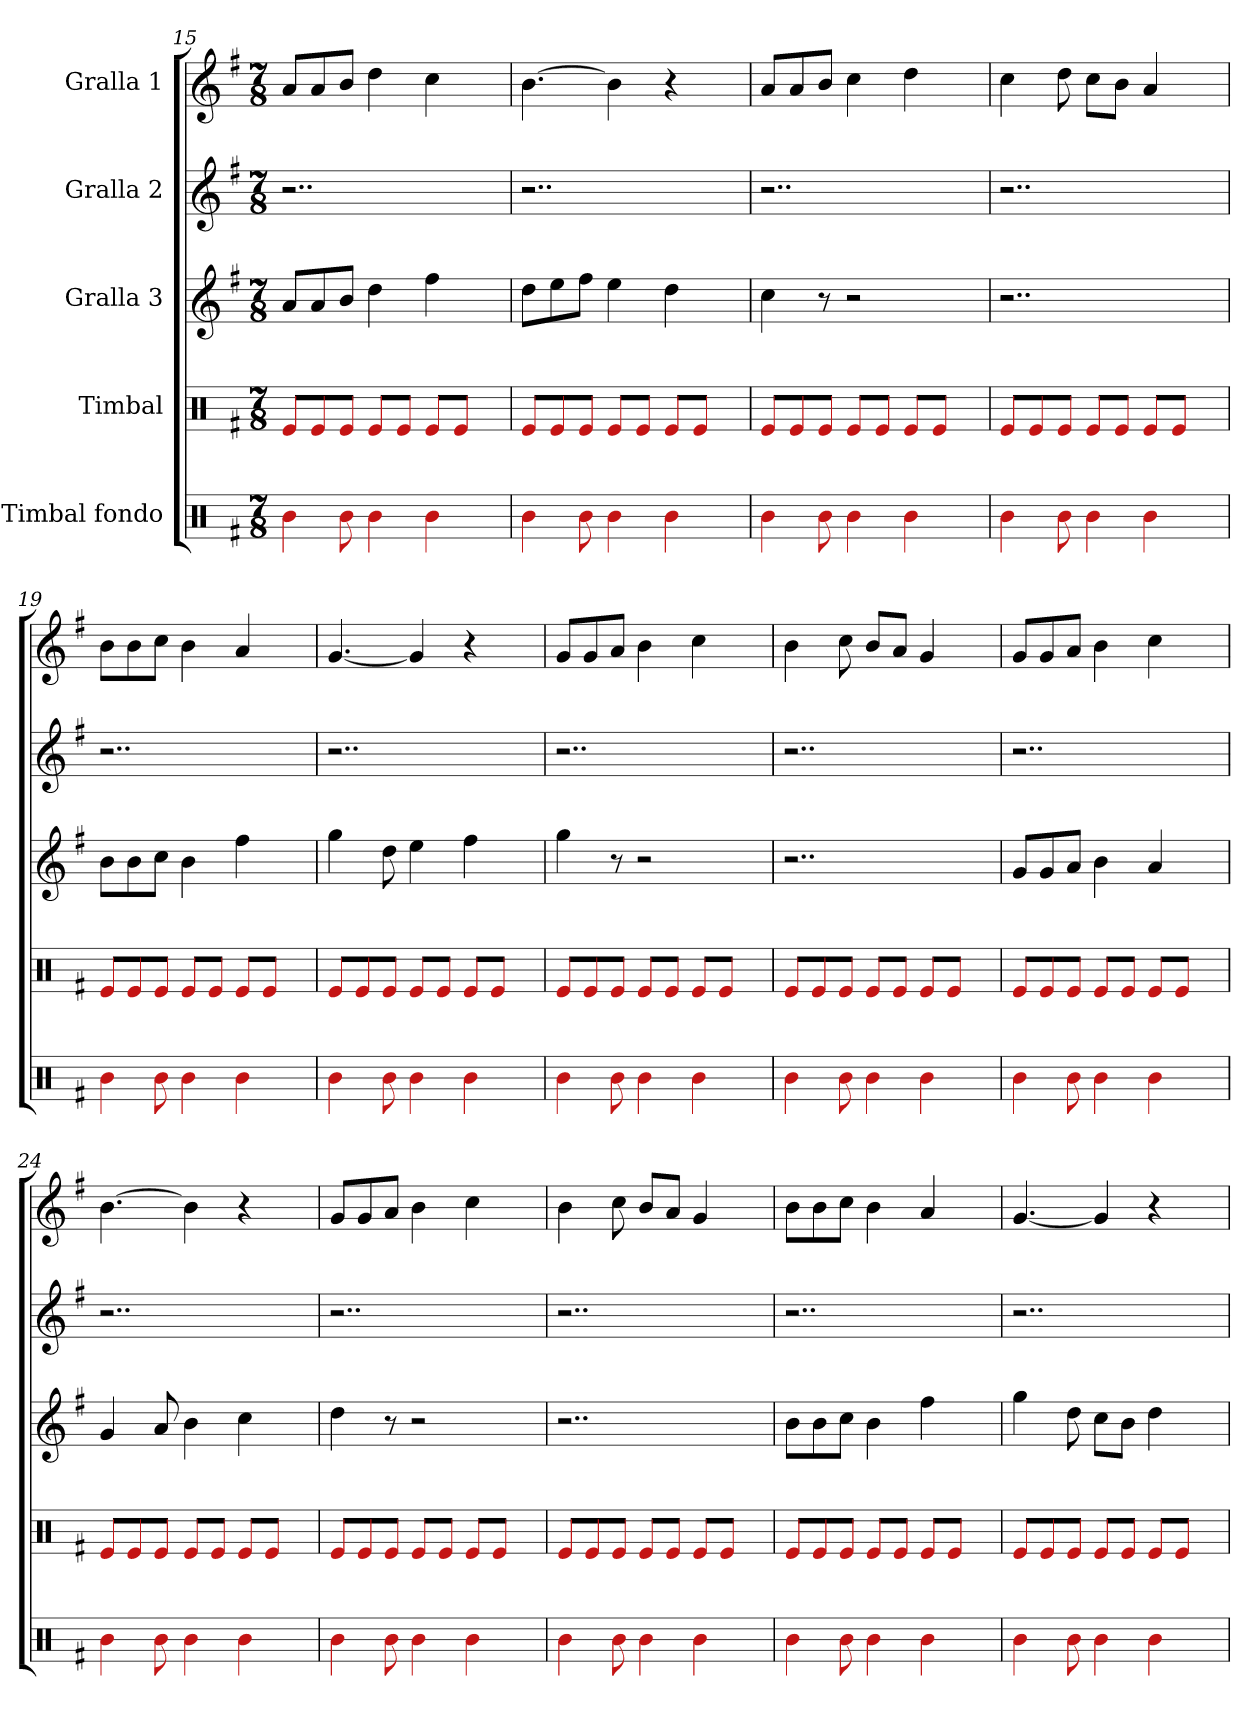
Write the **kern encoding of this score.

**kern	**kern	**kern	**kern	**kern
*part5	*part4	*part3	*part2	*part1
*staff5	*staff4	*staff3	*staff2	*staff1
*I"Timbal fondo	*I"Timbal	*I"Gralla 3	*I"Gralla 2	*I"Gralla 1
*clefX	*clefX	*clefG2	*clefG2	*clefG2
*k[f#]	*k[f#]	*k[f#]	*k[f#]	*k[f#]
*M7/8	*M7/8	*M7/8	*M7/8	*M7/8
=15	=15	=15	=15	=15
4b\	8e/L	8a/L	2..r	8a/L
.	8e/	8a/	.	8a/
8b\	8e/J	8b/J	.	8b/J
4b\	8e/L	4dd\	.	4dd\
.	8e/J	.	.	.
4b\	8e/L	4ff#\	.	4cc\
.	8e/J	.	.	.
8ryy	8ryy	8ryy	8ryy	8ryy
=16	=16	=16	=16	=16
4b\	8e/L	8dd\L	2..r	[4.b\
.	8e/	8ee\	.	.
8b\	8e/J	8ff#\J	.	.
4b\	8e/L	4ee\	.	4b\]
.	8e/J	.	.	.
4b\	8e/L	4dd\	.	4r
.	8e/J	.	.	.
8ryy	8ryy	8ryy	8ryy	8ryy
=17	=17	=17	=17	=17
4b\	8e/L	4cc\	2..r	8a/L
.	8e/	.	.	8a/
8b\	8e/J	8r	.	8b/J
4b\	8e/L	2r	.	4cc\
.	8e/J	.	.	.
4b\	8e/L	.	.	4dd\
.	8e/J	.	.	.
8ryy	8ryy	8ryy	8ryy	8ryy
!!LO:LB:g=z
=18	=18	=18	=18	=18
4b\	8e/L	2..r	2..r	4cc\
.	8e/	.	.	.
8b\	8e/J	.	.	8dd\
4b\	8e/L	.	.	8cc\L
.	8e/J	.	.	8b\J
4b\	8e/L	.	.	4a/
.	8e/J	.	.	.
8ryy	8ryy	8ryy	8ryy	8ryy
=19	=19	=19	=19	=19
4b\	8e/L	8b\L	2..r	8b\L
.	8e/	8b\	.	8b\
8b\	8e/J	8cc\J	.	8cc\J
4b\	8e/L	4b\	.	4b\
.	8e/J	.	.	.
4b\	8e/L	4ff#\	.	4a/
.	8e/J	.	.	.
8ryy	8ryy	8ryy	8ryy	8ryy
=20	=20	=20	=20	=20
4b\	8e/L	4gg\	2..r	[4.g/
.	8e/	.	.	.
8b\	8e/J	8dd\	.	.
4b\	8e/L	4ee\	.	4g/]
.	8e/J	.	.	.
4b\	8e/L	4ff#\	.	4r
.	8e/J	.	.	.
8ryy	8ryy	8ryy	8ryy	8ryy
=21	=21	=21	=21	=21
4b\	8e/L	4gg\	2..r	8g/L
.	8e/	.	.	8g/
8b\	8e/J	8r	.	8a/J
4b\	8e/L	2r	.	4b\
.	8e/J	.	.	.
4b\	8e/L	.	.	4cc\
.	8e/J	.	.	.
8ryy	8ryy	8ryy	8ryy	8ryy
=22	=22	=22	=22	=22
4b\	8e/L	2..r	2..r	4b\
.	8e/	.	.	.
8b\	8e/J	.	.	8cc\
4b\	8e/L	.	.	8b/L
.	8e/J	.	.	8a/J
4b\	8e/L	.	.	4g/
.	8e/J	.	.	.
8ryy	8ryy	8ryy	8ryy	8ryy
!!LO:PB:g=z
=23	=23	=23	=23	=23
4b\	8e/L	8g/L	2..r	8g/L
.	8e/	8g/	.	8g/
8b\	8e/J	8a/J	.	8a/J
4b\	8e/L	4b\	.	4b\
.	8e/J	.	.	.
4b\	8e/L	4a/	.	4cc\
.	8e/J	.	.	.
8ryy	8ryy	8ryy	8ryy	8ryy
=24	=24	=24	=24	=24
4b\	8e/L	4g/	2..r	[4.b\
.	8e/	.	.	.
8b\	8e/J	8a/	.	.
4b\	8e/L	4b\	.	4b\]
.	8e/J	.	.	.
4b\	8e/L	4cc\	.	4r
.	8e/J	.	.	.
8ryy	8ryy	8ryy	8ryy	8ryy
=25	=25	=25	=25	=25
4b\	8e/L	4dd\	2..r	8g/L
.	8e/	.	.	8g/
8b\	8e/J	8r	.	8a/J
4b\	8e/L	2r	.	4b\
.	8e/J	.	.	.
4b\	8e/L	.	.	4cc\
.	8e/J	.	.	.
8ryy	8ryy	8ryy	8ryy	8ryy
=26	=26	=26	=26	=26
4b\	8e/L	2..r	2..r	4b\
.	8e/	.	.	.
8b\	8e/J	.	.	8cc\
4b\	8e/L	.	.	8b/L
.	8e/J	.	.	8a/J
4b\	8e/L	.	.	4g/
.	8e/J	.	.	.
8ryy	8ryy	8ryy	8ryy	8ryy
=27	=27	=27	=27	=27
4b\	8e/L	8b\L	2..r	8b\L
.	8e/	8b\	.	8b\
8b\	8e/J	8cc\J	.	8cc\J
4b\	8e/L	4b\	.	4b\
.	8e/J	.	.	.
4b\	8e/L	4ff#\	.	4a/
.	8e/J	.	.	.
8ryy	8ryy	8ryy	8ryy	8ryy
!!LO:LB:g=z
=28	=28	=28	=28	=28
4b\	8e/L	4gg\	2..r	[4.g/
.	8e/	.	.	.
8b\	8e/J	8dd\	.	.
4b\	8e/L	8cc\L	.	4g/]
.	8e/J	8b\J	.	.
4b\	8e/L	4dd\	.	4r
.	8e/J	.	.	.
8ryy	8ryy	8ryy	8ryy	8ryy
=	=	=	=	=
*-	*-	*-	*-	*-
